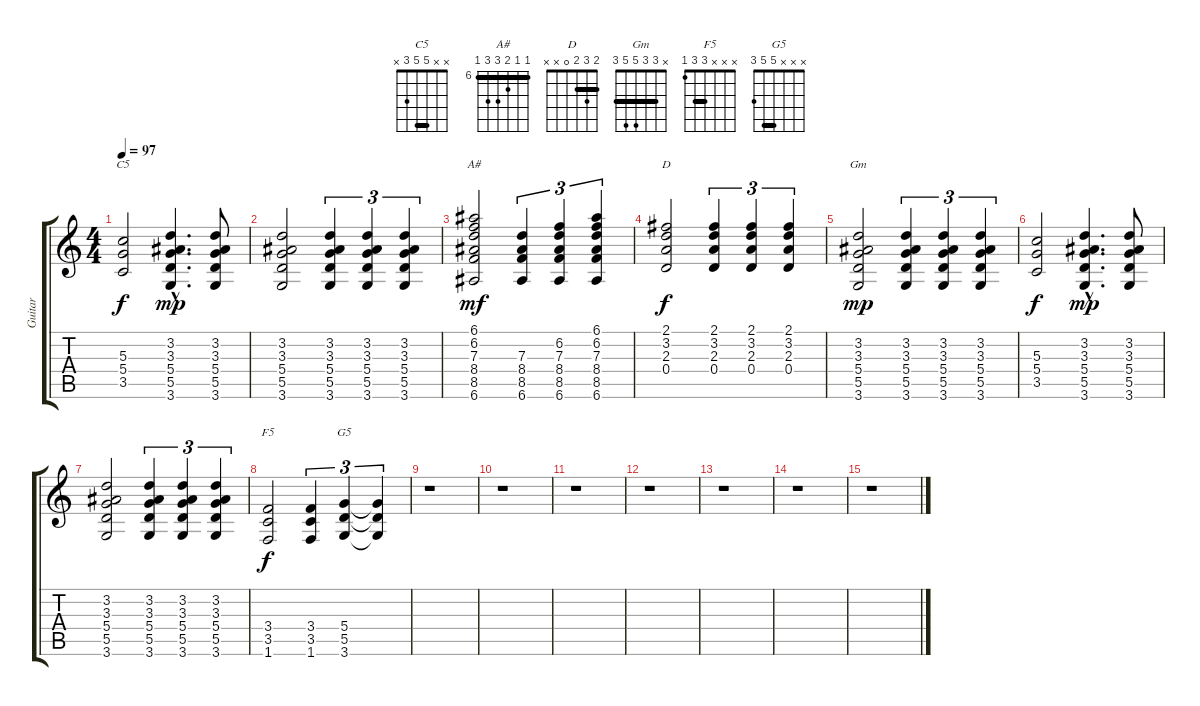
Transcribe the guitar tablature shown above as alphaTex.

\track ("Guitar" "Guitar") {instrument acousticguitarsteel}
\staff {score tabs}
\tuning (E4 B3 G3 D3 A2 E2) {hide}
\chord ("C5" x x 5 5 3 x) {barre 5}
\chord ("A#" 6 6 7 8 8 6) {firstfret 6 barre 6}
\chord ("D" 2 3 2 0 x x) {barre 2}
\chord ("Gm" x 3 3 5 5 3) {barre 3}
\chord ("F5" x x x 3 3 1) {barre 3}
\chord ("G5" x x x 5 5 3) {barre 5}
\ts (4 4)
\tempo 97
\clef g2
\ks c
(5.3 5.4 3.5).2{ch "C5" dy f} (3.2{hac} 3.3{hac} 5.4{hac} 5.5{hac} 3.6{hac}).4{d dy mp} (3.2 3.3 5.4 5.5 3.6).8 |
(3.2 3.3 5.4 5.5 3.6).2 (3.2 3.3 5.4 5.5 3.6).4{tu (3 2)} (3.2 3.3 5.4 5.5 3.6).4{tu (3 2)} (3.2 3.3 5.4 5.5 3.6).4{tu (3 2)} |
(6.1 6.2 7.3 8.4 8.5 6.6).2{ch "A#" dy mf} (7.3 8.4 8.5 6.6).4{tu (3 2)} (6.2 7.3 8.4 8.5 6.6).4{tu (3 2)} (6.1 6.2 7.3 8.4 8.5 6.6).4{tu (3 2)} |
(2.1 3.2 2.3 0.4).2{ch "D" dy f} (2.1 3.2 2.3 0.4).4{tu (3 2)} (2.1 3.2 2.3 0.4).4{tu (3 2)} (2.1 3.2 2.3 0.4).4{tu (3 2)} |
(3.2 3.3 5.4 5.5 3.6).2{ch "Gm" dy mp} (3.2 3.3 5.4 5.5 3.6).4{tu (3 2)} (3.2 3.3 5.4 5.5 3.6).4{tu (3 2)} (3.2 3.3 5.4 5.5 3.6).4{tu (3 2)} |
(5.3 5.4 3.5).2{dy f} (3.2{hac} 3.3{hac} 5.4{hac} 5.5{hac} 3.6{hac}).4{d dy mp} (3.2 3.3 5.4 5.5 3.6).8 |
(3.2 3.3 5.4 5.5 3.6).2 (3.2 3.3 5.4 5.5 3.6).4{tu (3 2)} (3.2 3.3 5.4 5.5 3.6).4{tu (3 2)} (3.2 3.3 5.4 5.5 3.6).4{tu (3 2)} |
(3.4 3.5 1.6).2{ch "F5" dy f} (3.4 3.5 1.6).4{tu (3 2)} (5.4 5.5 3.6).4{tu (3 2) ch "G5"} (5.4{t} 5.5{t} 3.6{t}).4{tu (3 2)} |
r.1 |
r.1 |
r.1 |
r.1 |
r.1 |
r.1 |
r.1
